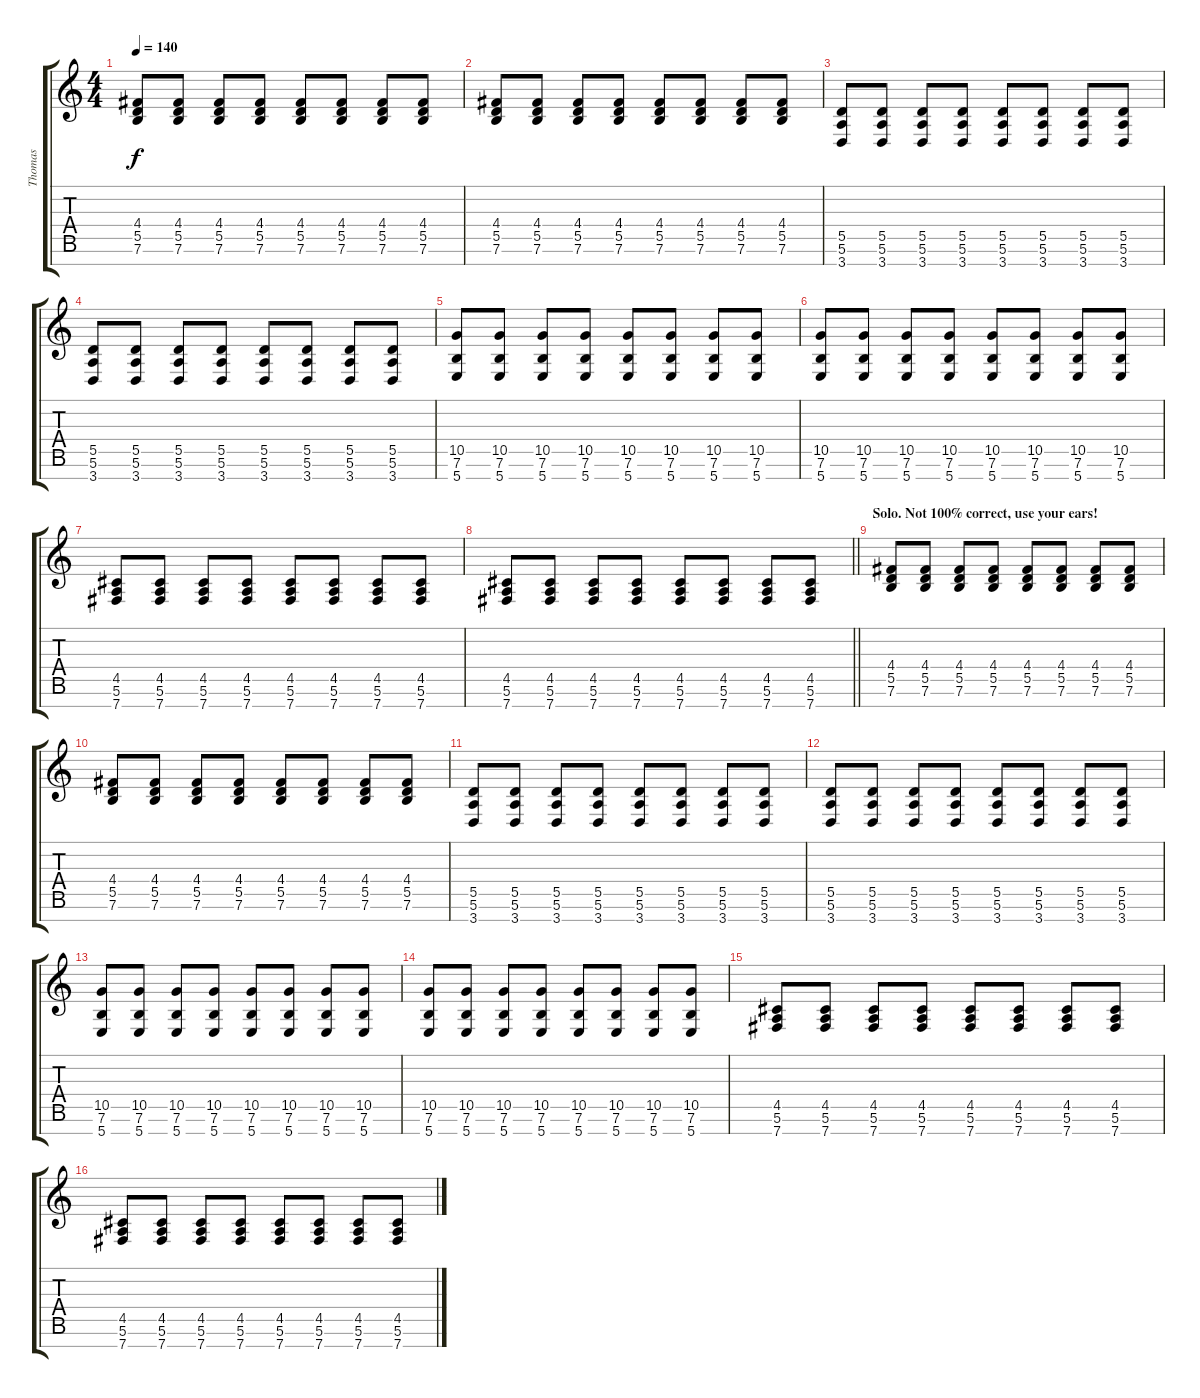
\track ("Thomas" "Thomas") {instrument overdrivenguitar}
\staff {score tabs}
\tuning (E4 B3 G3 D3 A2 E2 B1) {hide}
\ts (4 4)
\tempo 140
\clef g2
\ks c
(4.4 5.5 7.6).8{dy f} (4.4 5.5 7.6).8 (4.4 5.5 7.6).8 (4.4 5.5 7.6).8 (4.4 5.5 7.6).8 (4.4 5.5 7.6).8 (4.4 5.5 7.6).8 (4.4 5.5 7.6).8 |
(4.4 5.5 7.6).8 (4.4 5.5 7.6).8 (4.4 5.5 7.6).8 (4.4 5.5 7.6).8 (4.4 5.5 7.6).8 (4.4 5.5 7.6).8 (4.4 5.5 7.6).8 (4.4 5.5 7.6).8 |
(5.5 5.6 3.7).8 (5.5 5.6 3.7).8 (5.5 5.6 3.7).8 (5.5 5.6 3.7).8 (5.5 5.6 3.7).8 (5.5 5.6 3.7).8 (5.5 5.6 3.7).8 (5.5 5.6 3.7).8 |
(5.5 5.6 3.7).8 (5.5 5.6 3.7).8 (5.5 5.6 3.7).8 (5.5 5.6 3.7).8 (5.5 5.6 3.7).8 (5.5 5.6 3.7).8 (5.5 5.6 3.7).8 (5.5 5.6 3.7).8 |
(10.5 7.6 5.7).8 (10.5 7.6 5.7).8 (10.5 7.6 5.7).8 (10.5 7.6 5.7).8 (10.5 7.6 5.7).8 (10.5 7.6 5.7).8 (10.5 7.6 5.7).8 (10.5 7.6 5.7).8 |
(10.5 7.6 5.7).8 (10.5 7.6 5.7).8 (10.5 7.6 5.7).8 (10.5 7.6 5.7).8 (10.5 7.6 5.7).8 (10.5 7.6 5.7).8 (10.5 7.6 5.7).8 (10.5 7.6 5.7).8 |
(4.5 5.6 7.7).8 (4.5 5.6 7.7).8 (4.5 5.6 7.7).8 (4.5 5.6 7.7).8 (4.5 5.6 7.7).8 (4.5 5.6 7.7).8 (4.5 5.6 7.7).8 (4.5 5.6 7.7).8 |
\barLineRight lightlight
(4.5 5.6 7.7).8 (4.5 5.6 7.7).8 (4.5 5.6 7.7).8 (4.5 5.6 7.7).8 (4.5 5.6 7.7).8 (4.5 5.6 7.7).8 (4.5 5.6 7.7).8 (4.5 5.6 7.7).8 |
\section ("" "Solo. Not 100% correct, use your ears!")
(4.4 5.5 7.6).8 (4.4 5.5 7.6).8 (4.4 5.5 7.6).8 (4.4 5.5 7.6).8 (4.4 5.5 7.6).8 (4.4 5.5 7.6).8 (4.4 5.5 7.6).8 (4.4 5.5 7.6).8 |
(4.4 5.5 7.6).8 (4.4 5.5 7.6).8 (4.4 5.5 7.6).8 (4.4 5.5 7.6).8 (4.4 5.5 7.6).8 (4.4 5.5 7.6).8 (4.4 5.5 7.6).8 (4.4 5.5 7.6).8 |
(5.5 5.6 3.7).8 (5.5 5.6 3.7).8 (5.5 5.6 3.7).8 (5.5 5.6 3.7).8 (5.5 5.6 3.7).8 (5.5 5.6 3.7).8 (5.5 5.6 3.7).8 (5.5 5.6 3.7).8 |
(5.5 5.6 3.7).8 (5.5 5.6 3.7).8 (5.5 5.6 3.7).8 (5.5 5.6 3.7).8 (5.5 5.6 3.7).8 (5.5 5.6 3.7).8 (5.5 5.6 3.7).8 (5.5 5.6 3.7).8 |
(10.5 7.6 5.7).8 (10.5 7.6 5.7).8 (10.5 7.6 5.7).8 (10.5 7.6 5.7).8 (10.5 7.6 5.7).8 (10.5 7.6 5.7).8 (10.5 7.6 5.7).8 (10.5 7.6 5.7).8 |
(10.5 7.6 5.7).8 (10.5 7.6 5.7).8 (10.5 7.6 5.7).8 (10.5 7.6 5.7).8 (10.5 7.6 5.7).8 (10.5 7.6 5.7).8 (10.5 7.6 5.7).8 (10.5 7.6 5.7).8 |
(4.5 5.6 7.7).8 (4.5 5.6 7.7).8 (4.5 5.6 7.7).8 (4.5 5.6 7.7).8 (4.5 5.6 7.7).8 (4.5 5.6 7.7).8 (4.5 5.6 7.7).8 (4.5 5.6 7.7).8 |
(4.5 5.6 7.7).8 (4.5 5.6 7.7).8 (4.5 5.6 7.7).8 (4.5 5.6 7.7).8 (4.5 5.6 7.7).8 (4.5 5.6 7.7).8 (4.5 5.6 7.7).8 (4.5 5.6 7.7).8
